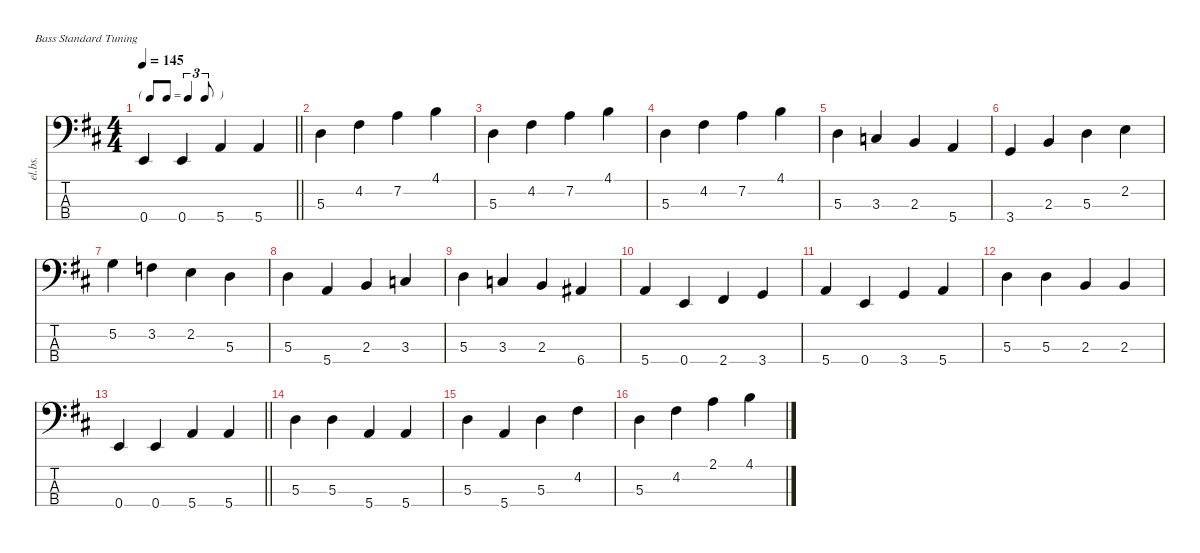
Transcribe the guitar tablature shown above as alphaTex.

\defaultSystemsLayout 4
\hideDynamics
\bracketExtendMode nobrackets
\otherSystemsTrackNameOrientation horizontal
\track ("Electric Bass" "el.bs.") {instrument electricbassfinger}
\staff {score tabs}
\tuning (G2 D2 A1 E1)
\ts (4 4)
\tf triplet8th
\tempo 145
\clef f4
\barLineRight lightlight
\ks d
0.4.4{dy f} 0.4.4 5.4.4 5.4.4 |
5.3.4 4.2.4 7.2.4 4.1.4 |
5.3.4 4.2.4 7.2.4 4.1.4 |
5.3.4 4.2.4 7.2.4 4.1.4 |
5.3.4 3.3.4 2.3.4 5.4.4 |
3.4.4 2.3.4 5.3.4 2.2.4 |
5.2.4 3.2.4 2.2.4 5.3.4 |
5.3.4 5.4.4 2.3.4 3.3.4 |
5.3.4 3.3.4 2.3.4 6.4.4 |
5.4.4 0.4.4 2.4.4 3.4.4 |
5.4.4 0.4.4 3.4.4 5.4.4 |
5.3.4 5.3.4 2.3.4 2.3.4 |
\barLineRight lightlight
0.4.4 0.4.4 5.4.4 5.4.4 |
5.3.4 5.3.4 5.4.4 5.4.4 |
5.3.4 5.4.4 5.3.4 4.2.4 |
5.3.4 4.2.4 2.1.4 4.1.4
